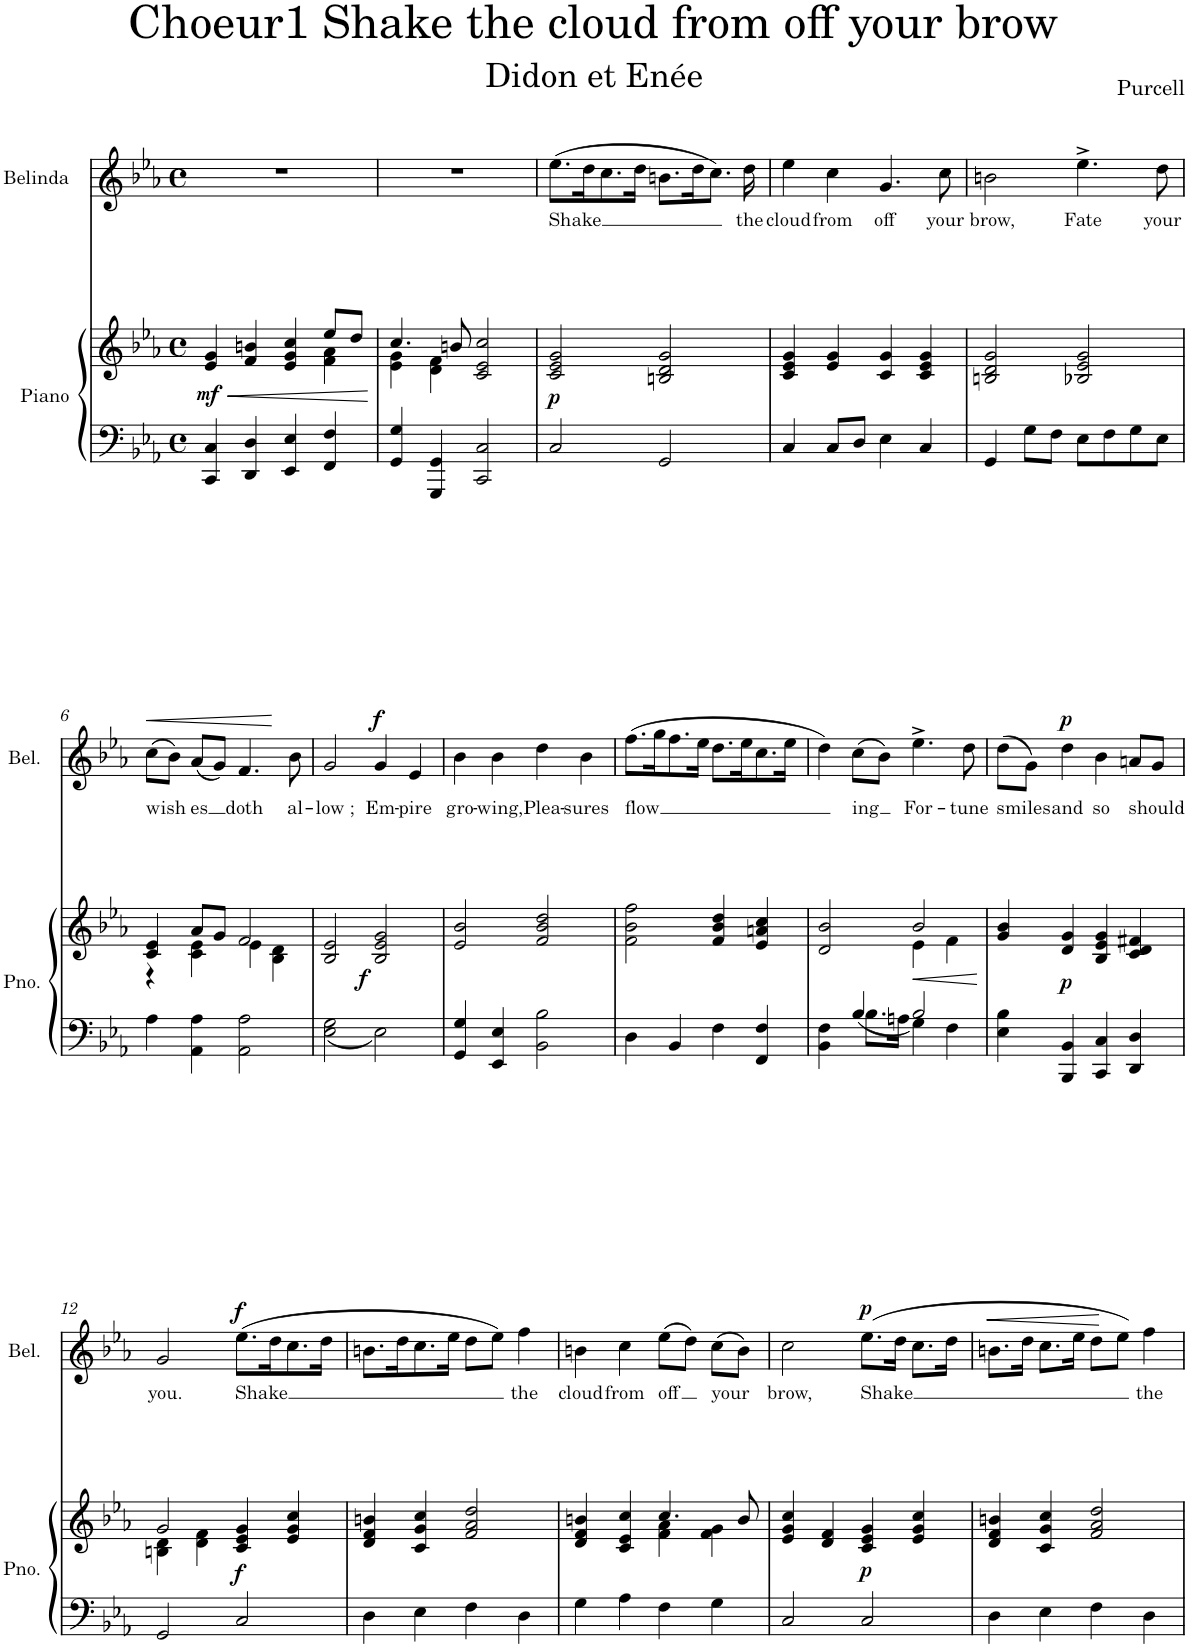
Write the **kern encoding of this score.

**kern	**kern	**dynam	**kern	**text	**dynam
*part2	*part2	*part2	*part1	*part1	*part1
*staff3	*staff2	*staff2/3	*staff1	*staff1	*staff1
*I"Piano	*	*	*I"Belinda	*	*
*I'Pno.	*	*	*I'Bel.	*	*
*clefF4	*clefG2	*	*clefG2	*	*
*k[b-e-a-]	*k[b-e-a-]	*	*k[b-e-a-]	*	*
*M4/4	*M4/4	*	*M4/4	*	*
*met(c)	*met(c)	*	*met(c)	*	*
=1	=1	=1	=1	=1	=1
!	!	!LO:HP:b	!	!	!
*	*^	*	*	*	*
!	!	!	!LO:DY:n=1:b	!	!	!
4CC/ 4C/	4e-/ 4g/	2.ryy	< mf	1r	.	.
4DD/ 4D/	4f/ 4bn/	.	.	.	.	.
4EE-/ 4E-/	4e-/ 4g/ 4cc/	.	.	.	.	.
4FF/ 4F/	8ee-/L	4f\ 4a-\	.	.	.	.
.	8dd/J	.	.	.	.	.
*	*v	*v	*	*	*	*
.	.	[	.	.	.
=2	=2	=2	=2	=2	=2
*	*^	*	*	*	*
4GG/ 4G/	4.cc/	4e-\ 4g\	.	1r	.	.
4GGG/ 4GG/	.	4d\ 4f\	.	.	.	.
.	8bn/	.	.	.	.	.
2CC/ 2C/	2c/ 2e-/ 2cc/	2ryy	.	.	.	.
=3	=3	=3	=3	=3	=3	=3
!	!	!	!LO:DY:b	!	!LO:LY:b	!
*	*v	*v	*	*	*	*
2C/	2c/ 2e-/ 2g/	p	(8.ee-\L	Shake	.
.	.	.	16dd\K	.	.
.	.	.	8.cc\	.	.
.	.	.	16dd\Jk	.	.
2GG/	2Bn/ 2d/ 2g/	.	8.bn\L	.	.
.	.	.	16dd\K	.	.
.	.	.	8.cc\J)	.	.
!	!	!	!	!LO:LY:b	!
.	.	.	16dd\	the	.
=4	=4	=4	=4	=4	=4
!	!	!	!	!LO:LY:b	!
4C/	4c/ 4e-/ 4g/	.	4ee-\	cloud	.
!	!	!	!	!LO:LY:b	!
8C/L	4e-/ 4g/	.	4cc\	from	.
8D/J	.	.	.	.	.
!	!	!	!	!LO:LY:b	!
4E-\	4c/ 4g/	.	4.g/	off	.
4C/	4c/ 4e-/ 4g/	.	.	.	.
!	!	!	!	!LO:LY:b	!
.	.	.	8cc\	your	.
=5	=5	=5	=5	=5	=5
!	!	!	!	!LO:LY:b	!
4GG/	2Bn/ 2d/ 2g/	.	2bn\	brow,	.
8G\L	.	.	.	.	.
8F\J	.	.	.	.	.
!	!	!	!	!LO:LY:b	!
8E-\L	2B-X/ 2e-/ 2g/	.	4.ee-^\	Fate	.
8F\	.	.	.	.	.
8G\	.	.	.	.	.
!	!	!	!	!LO:LY:b	!
8E-\J	.	.	8dd\	your	.
!!LO:LB:g=z
=6	=6	=6	=6	=6	=6
*	*^	*	*	*	*
!	!	!	!	!	!LO:LY:b	!LO:HP:b
4A-\	4c/ 4e-/	4r	.	(8cc\L	-wish	<
.	.	.	.	8b-\J)	.	.
!	!	!	!	!	!LO:LY:b	!
4AA-\ 4A-\	8a-/L	4c\ 4e-\	.	(8a-/L	es	.
.	8g/J	.	.	8g/J)	.	.
!	!	!	!	!	!LO:LY:b	!
2AA-\ 2A-\	2f/	4e-\	.	4.f/	doth	.
.	.	4B-\ 4d\	.	.	.	.
!	!	!	!	!	!LO:LY:b	!
.	.	.	.	8b-\	al-	[
*	*v	*v	*	*	*	*
=7	=7	=7	=7	=7	=7
!	!	!	!	!LO:LY:b	!
2E-\ 2G\	2B-/ 2e-/	.	2g/	-low ;	.
!	!	!LO:DY:b	!	!LO:LY:b	!LO:DY:a
2E-\	2B-/ 2e-/ 2g/	f	4g/	Em-	f
!	!	!	!	!LO:LY:b	!
.	.	.	4e-/	-pire	.
=8	=8	=8	=8	=8	=8
!	!	!	!	!LO:LY:b	!
4GG/ 4G/	2e-/ 2b-/	.	4b-\	gro-	.
!	!	!	!	!LO:LY:b	!
4EE-/ 4E-/	.	.	4b-\	-wing,	.
!	!	!	!	!LO:LY:b	!
2BB-\ 2B-\	2f/ 2b-/ 2dd/	.	4dd\	Plea-	.
!	!	!	!	!LO:LY:b	!
.	.	.	4b-\	-sures	.
=9	=9	=9	=9	=9	=9
!	!	!	!	!LO:LY:b	!
4D\	2f\ 2b-\ 2ff\	.	(8.ff\L	flow	.
.	.	.	16gg\K	.	.
4BB-/	.	.	8.ff\	.	.
.	.	.	16ee-\Jk	.	.
4F\	4f/ 4b-/ 4dd/	.	8.dd\L	.	.
.	.	.	16ee-\K	.	.
4FF/ 4F/	4e-/ 4an/ 4cc/	.	8.cc\	.	.
.	.	.	16ee-\Jk	.	.
=10	=10	=10	=10	=10	=10
*^	*^	*	*	*	*
4BB-\ 4F\	4ryy	2d/ 2b-/	2ryy	.	4dd\)	.	.
!	!	!	!	!	!	!LO:LY:b	!
4B-/	8.B-\L	.	.	.	(8cc\L	ing	.
.	.	.	.	.	8b-\J)	.	.
.	16An\Jk	.	.	.	.	.	.
!	!	!	!	!LO:HP:b	!	!LO:LY:b	!
2B-/	4G\	2b-/	4e-\	<	4.ee-^\	For-	.
.	4F\	.	4f\	.	.	.	.
!	!	!	!	!	!	!LO:LY:b	!
.	.	.	.	.	8dd\	-tune	.
*v	*v	*	*	*	*	*	*
*	*v	*v	*	*	*	*
.	.	[	.	.	.
=11	=11	=11	=11	=11	=11
!	!	!	!	!LO:LY:b	!
4E-\ 4B-\	4g/ 4b-/	.	(8dd\L	smiles	.
.	.	.	8g\J)	.	.
!	!	!LO:DY:b	!	!LO:LY:b	!LO:DY:a
4BBB-/ 4BB-/	4d/ 4g/	p	4dd\	and	p
!	!	!	!	!LO:LY:b	!
4CC/ 4C/	4B-/ 4e-/ 4g/	.	4b-\	so	.
!	!	!	!	!LO:LY:b	!
4DD/ 4D/	4c/ 4d/ 4f#X/	.	8an/L	should	.
.	.	.	8g/J	.	.
!!LO:LB:g=z
=12	=12	=12	=12	=12	=12
*	*^	*	*	*	*
!	!	!	!	!	!LO:LY:b	!
2GG/	2g/	4Bn\ 4d\	.	2g/	you.	.
.	.	4d\ 4f\	.	.	.	.
!	!	!	!LO:DY:b	!	!LO:LY:b	!LO:DY:a
2C/	4c/ 4e-/ 4g/	2ryy	f	(8.ee-\L	Shake	f
.	.	.	.	16dd\K	.	.
.	4e-/ 4g/ 4cc/	.	.	8.cc\	.	.
.	.	.	.	16dd\Jk	.	.
*	*v	*v	*	*	*	*
=13	=13	=13	=13	=13	=13
4D\	4d/ 4f/ 4bn/	.	8.bn\L	.	.
.	.	.	16dd\K	.	.
4E-\	4c/ 4g/ 4cc/	.	8.cc\	.	.
.	.	.	16ee-\Jk	.	.
4F\	2f/ 2a-/ 2dd/	.	8dd\L	.	.
.	.	.	8ee-\J)	.	.
!	!	!	!	!LO:LY:b	!
4D\	.	.	4ff\	the	.
=14	=14	=14	=14	=14	=14
*	*^	*	*	*	*
!	!	!	!	!	!LO:LY:b	!
4G\	4d/ 4f/ 4bn/	2ryy	.	4bn\	cloud	.
!	!	!	!	!	!LO:LY:b	!
4A-\	4c/ 4e-/ 4cc/	.	.	4cc\	from	.
!	!	!	!	!	!LO:LY:b	!
4F\	4.cc/	4f\ 4a-\	.	(8ee-\L	off	.
.	.	.	.	8dd\J)	.	.
!	!	!	!	!	!LO:LY:b	!
4G\	.	4f\ 4g\	.	(8cc\L	your	.
.	8b/	.	.	8b\J)	.	.
*	*v	*v	*	*	*	*
=15	=15	=15	=15	=15	=15
!	!	!	!	!LO:LY:b	!
2C/	4e-/ 4g/ 4cc/	.	2cc\	brow,	.
.	4d/ 4f/	.	.	.	.
!	!	!LO:DY:b	!	!LO:LY:b	!LO:DY:a
2C/	4c/ 4e-/ 4g/	p	(8.ee-\L	Shake	p
.	.	.	16dd\Jk	.	.
.	4e-/ 4g/ 4cc/	.	8.cc\L	.	.
.	.	.	16dd\Jk	.	.
=16	=16	=16	=16	=16	=16
!	!	!	!	!	!LO:HP:b
4D\	4d/ 4f/ 4bn/	.	8.bn\L	.	<
.	.	.	16dd\Jk	.	.
4E-\	4c/ 4g/ 4cc/	.	8.cc\L	.	.
.	.	.	16ee-\Jk	.	.
4F\	2f/ 2a-/ 2dd/	.	8dd\L	.	.
.	.	.	8ee-\J)	.	[
!	!	!	!	!LO:LY:b	!
4D\	.	.	4ff\	the	.
=	=	=	=	=	=
*-	*-	*-	*-	*-	*-
